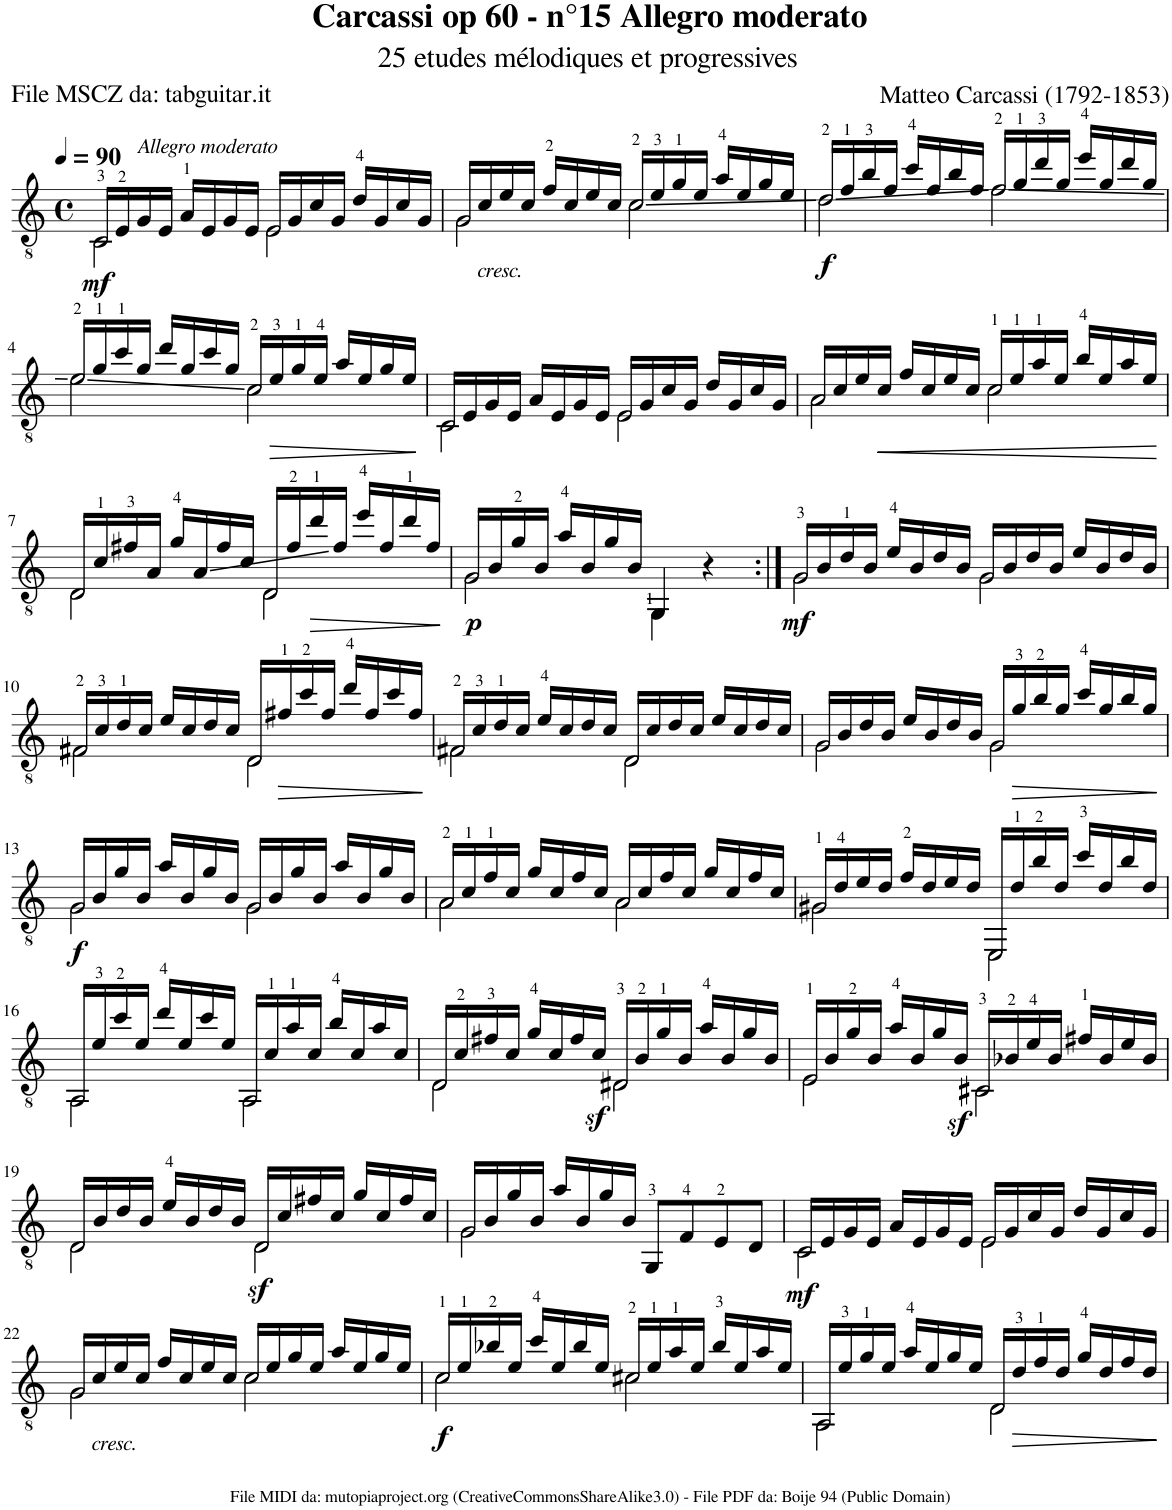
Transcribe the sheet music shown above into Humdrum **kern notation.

**kern	**dynam
*part1	*part1
*staff1	*staff1
*I"Guitar	*
*I'Guit.	*
*clefGv2	*
*k[]	*
*M4/4	*
*met(c)	*
*MM90	*
=1	=1
!LO:N:head=open	!LO:DY:b
*^	*
16C/LL	2C\	mf
16E/	.	.
!LO:TX:a:i:t=Allegro moderato	!	!
16G/	.	.
16E/JJ	.	.
16A/LL	.	.
16E/	.	.
16G/	.	.
16E/JJ	.	.
!LO:N:head=open	!	!
16E/LL	2E\	.
16G/	.	.
16c/	.	.
16G/JJ	.	.
16d/LL	.	.
16G/	.	.
16c/	.	.
16G/JJ	.	.
=2	=2	=2
!LO:N:head=open	!	!
16G/LL	2G\	.
!LO:TX:b:i:t=cresc.	!	!
16c/	.	.
16e/	.	.
16c/JJ	.	.
16f/LL	.	.
16c/	.	.
16e/	.	.
16c/JJ	.	.
!LO:N:head=open	!	!
16c/LL	2c\	.
16e/	.	.
16g/	.	.
16e/JJ	.	.
16a/LL	.	.
16e/	.	.
16g/	.	.
16e/JJ	.	.
=3	=3	=3
!LO:N:head=open	!	!LO:DY:b
16d/LL	2d\	f
16f/	.	.
16b/	.	.
16f/JJ	.	.
16cc/LL	.	.
16f/	.	.
16b/	.	.
16f/JJ	.	.
!LO:N:head=open	!	!
16f/LL	2f\	.
16g/	.	.
16dd/	.	.
16g/JJ	.	.
16ee/LL	.	.
16g/	.	.
16dd/	.	.
16g/JJ	.	.
!!LO:LB:g=z	!!
=4	=4	=4
!LO:N:head=open	!	!
16e/LL	2e\	.
16g/	.	.
16cc/	.	.
16g/JJ	.	.
16dd/LL	.	.
16g/	.	.
16cc/	.	.
16g/JJ	.	.
!LO:N:head=open	!	!
16c/LL	2c\	.
!	!	!LO:HP:b
16e/	.	>
16g/	.	.
16e/JJ	.	.
16a/LL	.	.
16e/	.	.
16g/	.	.
16e/JJ	.	.
*v	*v	*
.	]
=5	=5
!LO:N:head=open	!
*^	*
16C/LL	2C\	.
16E/	.	.
16G/	.	.
16E/JJ	.	.
16A/LL	.	.
16E/	.	.
16G/	.	.
16E/JJ	.	.
!LO:N:head=open	!	!
16E/LL	2E\	.
16G/	.	.
16c/	.	.
16G/JJ	.	.
16d/LL	.	.
16G/	.	.
16c/	.	.
16G/JJ	.	.
=6	=6	=6
!LO:N:head=open	!	!
16A/LL	2A\	.
16c/	.	.
16e/	.	.
!	!	!LO:HP:b
16c/JJ	.	<
16f/LL	.	.
16c/	.	.
16e/	.	.
16c/JJ	.	.
!LO:N:head=open	!	!
16c/LL	2c\	.
16e/	.	.
16a/	.	.
16e/JJ	.	.
16b/LL	.	.
16e/	.	.
16a/	.	.
16e/JJ	.	.
*v	*v	*
.	[
!!LO:LB:g=z
=7	=7
!LO:N:head=open	!
*^	*
16D/LL	2D\	.
16c/	.	.
16f#X/	.	.
16A/JJ	.	.
16g/LL	.	.
16A/	.	.
16f#/	.	.
16c/JJ	.	.
!LO:N:head=open	!	!
16D/LL	2D\	.
16f#/	.	.
!	!	!LO:HP:b
16dd/	.	>
16f#/JJ	.	.
16ee/LL	.	.
16f#/	.	.
16dd/	.	.
16f#/JJ	.	.
*v	*v	*
.	]
=8	=8
!LO:N:head=open	!LO:DY:b
*^	*
16G/LL	2G\	p
16B/	.	.
16g/	.	.
16B/JJ	.	.
16a/LL	.	.
16B/	.	.
16g/	.	.
16B/JJ	.	.
4GG/	4GG\	.
4r	4ryy	.
=9:|!	=9:|!	=9:|!
!LO:N:head=open	!	!LO:DY:b
16G/LL	2G\	mf
16B/	.	.
16d/	.	.
16B/JJ	.	.
16e/LL	.	.
16B/	.	.
16d/	.	.
16B/JJ	.	.
!LO:N:head=open	!	!
16G/LL	2G\	.
16B/	.	.
16d/	.	.
16B/JJ	.	.
16e/LL	.	.
16B/	.	.
16d/	.	.
16B/JJ	.	.
!!LO:LB:g=z	!!
=10	=10	=10
!LO:N:head=open	!	!
16F#X/LL	2F#\	.
16c/	.	.
16d/	.	.
16c/JJ	.	.
16e/LL	.	.
16c/	.	.
16d/	.	.
16c/JJ	.	.
!LO:N:head=open	!	!
16D/LL	2D\	.
!	!	!LO:HP:b
16f#X/	.	>
16cc/	.	.
16f#/JJ	.	.
16dd/LL	.	.
16f#/	.	.
16cc/	.	.
16f#/JJ	.	.
*v	*v	*
.	]
=11	=11
!LO:N:head=open	!
*^	*
16F#X/LL	2F#\	.
16c/	.	.
16d/	.	.
16c/JJ	.	.
16e/LL	.	.
16c/	.	.
16d/	.	.
16c/JJ	.	.
!LO:N:head=open	!	!
16D/LL	2D\	.
16c/	.	.
16d/	.	.
16c/JJ	.	.
16e/LL	.	.
16c/	.	.
16d/	.	.
16c/JJ	.	.
=12	=12	=12
!LO:N:head=open	!	!
16G/LL	2G\	.
16B/	.	.
16d/	.	.
16B/JJ	.	.
16e/LL	.	.
16B/	.	.
16d/	.	.
16B/JJ	.	.
!LO:N:head=open	!	!
16G/LL	2G\	.
!	!	!LO:HP:b
16g/	.	>
16b/	.	.
16g/JJ	.	.
16cc/LL	.	.
16g/	.	.
16b/	.	.
16g/JJ	.	.
*v	*v	*
.	]
!!LO:LB:g=z
=13	=13
!LO:N:head=open	!LO:DY:b
*^	*
16G/LL	2G\	f
16B/	.	.
16g/	.	.
16B/JJ	.	.
16a/LL	.	.
16B/	.	.
16g/	.	.
16B/JJ	.	.
!LO:N:head=open	!	!
16G/LL	2G\	.
16B/	.	.
16g/	.	.
16B/JJ	.	.
16a/LL	.	.
16B/	.	.
16g/	.	.
16B/JJ	.	.
=14	=14	=14
!LO:N:head=open	!	!
16A/LL	2A\	.
16c/	.	.
16f/	.	.
16c/JJ	.	.
16g/LL	.	.
16c/	.	.
16f/	.	.
16c/JJ	.	.
!LO:N:head=open	!	!
16A/LL	2A\	.
16c/	.	.
16f/	.	.
16c/JJ	.	.
16g/LL	.	.
16c/	.	.
16f/	.	.
16c/JJ	.	.
=15	=15	=15
!LO:N:head=open	!	!
16G#X/LL	2G#\	.
16d/	.	.
16e/	.	.
16d/JJ	.	.
16f/LL	.	.
16d/	.	.
16e/	.	.
16d/JJ	.	.
!LO:N:head=open	!	!
16EE/LL	2EE\	.
16d/	.	.
16b/	.	.
16d/JJ	.	.
16cc/LL	.	.
16d/	.	.
16b/	.	.
16d/JJ	.	.
!!LO:LB:g=z	!!
=16	=16	=16
!LO:N:head=open	!	!
16AA/LL	2AA\	.
16e/	.	.
16cc/	.	.
16e/JJ	.	.
16dd/LL	.	.
16e/	.	.
16cc/	.	.
16e/JJ	.	.
!LO:N:head=open	!	!
16AA/LL	2AA\	.
16c/	.	.
16a/	.	.
16c/JJ	.	.
16b/LL	.	.
16c/	.	.
16a/	.	.
16c/JJ	.	.
=17	=17	=17
!LO:N:head=open	!	!
16D/LL	2D\	.
16c/	.	.
16f#X/	.	.
16c/JJ	.	.
16g/LL	.	.
16c/	.	.
16f#/	.	.
!	!	!LO:DY:b
16c/JJ	.	sf
!LO:N:head=open	!	!
16D#X/LL	2D#\	.
16B/	.	.
16g/	.	.
16B/JJ	.	.
16a/LL	.	.
16B/	.	.
16g/	.	.
16B/JJ	.	.
=18	=18	=18
!LO:N:head=open	!	!
16E/LL	2E\	.
16B/	.	.
16g/	.	.
16B/JJ	.	.
16a/LL	.	.
16B/	.	.
16g/	.	.
!	!	!LO:DY:b
16B/JJ	.	sf
!LO:N:head=open	!	!
16C#X/LL	2C#\	.
16B-X/	.	.
16e/	.	.
16B-/JJ	.	.
16f#X/LL	.	.
16B-/	.	.
16e/	.	.
16B-/JJ	.	.
!!LO:LB:g=z	!!
=19	=19	=19
!LO:N:head=open	!	!
16D/LL	2D\	.
16B/	.	.
16d/	.	.
16B/JJ	.	.
16e/LL	.	.
16B/	.	.
16d/	.	.
16B/JJ	.	.
!LO:N:head=open	!	!LO:DY:b
16D/LL	2D\	sf
16c/	.	.
16f#X/	.	.
16c/JJ	.	.
16g/LL	.	.
16c/	.	.
16f#/	.	.
16c/JJ	.	.
=20	=20	=20
!LO:N:head=open	!	!
16G/LL	2G\	.
16B/	.	.
16g/	.	.
16B/JJ	.	.
16a/LL	.	.
16B/	.	.
16g/	.	.
16B/JJ	.	.
8GG/L	2ryy	.
8F/	.	.
8E/	.	.
8D/J	.	.
=21	=21	=21
!LO:N:head=open	!	!LO:DY:b
16C/LL	2C\	mf
16E/	.	.
16G/	.	.
16E/JJ	.	.
16A/LL	.	.
16E/	.	.
16G/	.	.
16E/JJ	.	.
!LO:N:head=open	!	!
16E/LL	2E\	.
16G/	.	.
16c/	.	.
16G/JJ	.	.
16d/LL	.	.
16G/	.	.
16c/	.	.
16G/JJ	.	.
!!LO:LB:g=z	!!
=22	=22	=22
!LO:N:head=open	!	!
16G/LL	2G\	.
!LO:TX:b:i:t=cresc.	!	!
16c/	.	.
16e/	.	.
16c/JJ	.	.
16f/LL	.	.
16c/	.	.
16e/	.	.
16c/JJ	.	.
!LO:N:head=open	!	!
16c/LL	2c\	.
16e/	.	.
16g/	.	.
16e/JJ	.	.
16a/LL	.	.
16e/	.	.
16g/	.	.
16e/JJ	.	.
=23	=23	=23
!LO:N:head=open	!	!LO:DY:b
16c/LL	2c\	f
16e/	.	.
16b-X/	.	.
16e/JJ	.	.
16cc/LL	.	.
16e/	.	.
16b-/	.	.
16e/JJ	.	.
!LO:N:head=open	!	!
16c#X/LL	2c#\	.
16e/	.	.
16a/	.	.
16e/JJ	.	.
16b-/LL	.	.
16e/	.	.
16a/	.	.
16e/JJ	.	.
=24	=24	=24
!LO:N:head=open	!	!
16AA/LL	2AA\	.
16e/	.	.
16g/	.	.
16e/JJ	.	.
16a/LL	.	.
16e/	.	.
16g/	.	.
16e/JJ	.	.
!LO:N:head=open	!	!
16D/LL	2D\	.
!	!	!LO:HP:b
16d/	.	>
16f/	.	.
16d/JJ	.	.
16g/LL	.	.
16d/	.	.
16f/	.	.
16d/JJ	.	.
*v	*v	*
.	]
=	=
*-	*-
